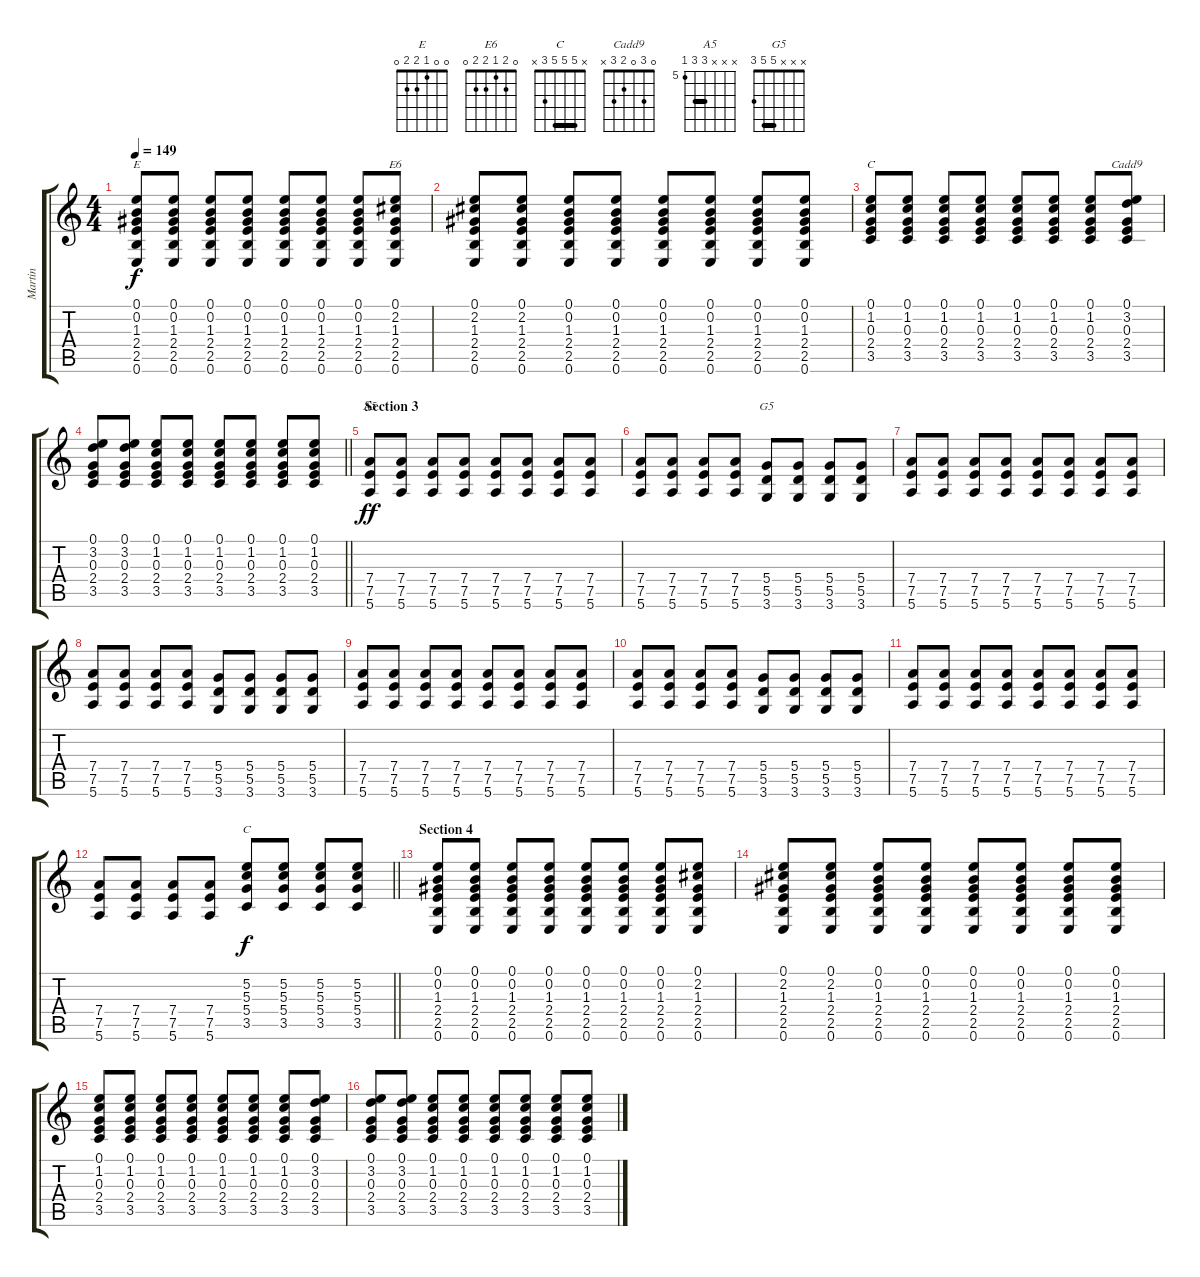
\track ("Martin" "Martin") {instrument overdrivenguitar}
\staff {score tabs}
\tuning (E4 B3 G3 D3 A2 E2) {hide}
\chord ("E" 0 0 1 2 2 0)
\chord ("E6" 0 2 1 2 2 0)
\chord ("C" 0 1 0 2 3 x)
\chord ("Cadd9" 0 3 0 2 3 x)
\chord ("A5" x x x 7 7 5) {firstfret 5 barre 7}
\chord ("G5" x x x 5 5 3) {barre 5}
\chord ("C" x 5 5 5 3 x) {barre 5}
\ts (4 4)
\tempo 149
\clef g2
\ks c
(0.1 0.2 1.3 2.4 2.5 0.6).8{ch "E" dy f} (0.1 0.2 1.3 2.4 2.5 0.6).8 (0.1 0.2 1.3 2.4 2.5 0.6).8 (0.1 0.2 1.3 2.4 2.5 0.6).8 (0.1 0.2 1.3 2.4 2.5 0.6).8 (0.1 0.2 1.3 2.4 2.5 0.6).8 (0.1 0.2 1.3 2.4 2.5 0.6).8 (0.1 2.2 1.3 2.4 2.5 0.6).8{ch "E6"} |
(0.1 2.2 1.3 2.4 2.5 0.6).8 (0.1 2.2 1.3 2.4 2.5 0.6).8 (0.1 0.2 1.3 2.4 2.5 0.6).8 (0.1 0.2 1.3 2.4 2.5 0.6).8 (0.1 0.2 1.3 2.4 2.5 0.6).8 (0.1 0.2 1.3 2.4 2.5 0.6).8 (0.1 0.2 1.3 2.4 2.5 0.6).8 (0.1 0.2 1.3 2.4 2.5 0.6).8 |
(0.1 1.2 0.3 2.4 3.5).8{ch "C"} (0.1 1.2 0.3 2.4 3.5).8 (0.1 1.2 0.3 2.4 3.5).8 (0.1 1.2 0.3 2.4 3.5).8 (0.1 1.2 0.3 2.4 3.5).8 (0.1 1.2 0.3 2.4 3.5).8 (0.1 1.2 0.3 2.4 3.5).8 (0.1 3.2 0.3 2.4 3.5).8{ch "Cadd9"} |
\barLineRight lightlight
(0.1 3.2 0.3 2.4 3.5).8 (0.1 3.2 0.3 2.4 3.5).8 (0.1 1.2 0.3 2.4 3.5).8 (0.1 1.2 0.3 2.4 3.5).8 (0.1 1.2 0.3 2.4 3.5).8 (0.1 1.2 0.3 2.4 3.5).8 (0.1 1.2 0.3 2.4 3.5).8 (0.1 1.2 0.3 2.4 3.5).8 |
\section ("" "Section 3")
(7.4 7.5 5.6).8{ch "A5" dy ff} (7.4 7.5 5.6).8 (7.4 7.5 5.6).8 (7.4 7.5 5.6).8 (7.4 7.5 5.6).8 (7.4 7.5 5.6).8 (7.4 7.5 5.6).8 (7.4 7.5 5.6).8 |
(7.4 7.5 5.6).8 (7.4 7.5 5.6).8 (7.4 7.5 5.6).8 (7.4 7.5 5.6).8 (5.4 5.5 3.6).8{ch "G5"} (5.4 5.5 3.6).8 (5.4 5.5 3.6).8 (5.4 5.5 3.6).8 |
(7.4 7.5 5.6).8 (7.4 7.5 5.6).8 (7.4 7.5 5.6).8 (7.4 7.5 5.6).8 (7.4 7.5 5.6).8 (7.4 7.5 5.6).8 (7.4 7.5 5.6).8 (7.4 7.5 5.6).8 |
(7.4 7.5 5.6).8 (7.4 7.5 5.6).8 (7.4 7.5 5.6).8 (7.4 7.5 5.6).8 (5.4 5.5 3.6).8 (5.4 5.5 3.6).8 (5.4 5.5 3.6).8 (5.4 5.5 3.6).8 |
(7.4 7.5 5.6).8 (7.4 7.5 5.6).8 (7.4 7.5 5.6).8 (7.4 7.5 5.6).8 (7.4 7.5 5.6).8 (7.4 7.5 5.6).8 (7.4 7.5 5.6).8 (7.4 7.5 5.6).8 |
(7.4 7.5 5.6).8 (7.4 7.5 5.6).8 (7.4 7.5 5.6).8 (7.4 7.5 5.6).8 (5.4 5.5 3.6).8 (5.4 5.5 3.6).8 (5.4 5.5 3.6).8 (5.4 5.5 3.6).8 |
(7.4 7.5 5.6).8 (7.4 7.5 5.6).8 (7.4 7.5 5.6).8 (7.4 7.5 5.6).8 (7.4 7.5 5.6).8 (7.4 7.5 5.6).8 (7.4 7.5 5.6).8 (7.4 7.5 5.6).8 |
\barLineRight lightlight
(7.4 7.5 5.6).8 (7.4 7.5 5.6).8 (7.4 7.5 5.6).8 (7.4 7.5 5.6).8 (5.2 5.3 5.4 3.5).8{ch "C" dy f} (5.2 5.3 5.4 3.5).8 (5.2 5.3 5.4 3.5).8 (5.2 5.3 5.4 3.5).8 |
\section ("" "Section 4")
(0.1 0.2 1.3 2.4 2.5 0.6).8 (0.1 0.2 1.3 2.4 2.5 0.6).8 (0.1 0.2 1.3 2.4 2.5 0.6).8 (0.1 0.2 1.3 2.4 2.5 0.6).8 (0.1 0.2 1.3 2.4 2.5 0.6).8 (0.1 0.2 1.3 2.4 2.5 0.6).8 (0.1 0.2 1.3 2.4 2.5 0.6).8 (0.1 2.2 1.3 2.4 2.5 0.6).8 |
(0.1 2.2 1.3 2.4 2.5 0.6).8 (0.1 2.2 1.3 2.4 2.5 0.6).8 (0.1 0.2 1.3 2.4 2.5 0.6).8 (0.1 0.2 1.3 2.4 2.5 0.6).8 (0.1 0.2 1.3 2.4 2.5 0.6).8 (0.1 0.2 1.3 2.4 2.5 0.6).8 (0.1 0.2 1.3 2.4 2.5 0.6).8 (0.1 0.2 1.3 2.4 2.5 0.6).8 |
(0.1 1.2 0.3 2.4 3.5).8 (0.1 1.2 0.3 2.4 3.5).8 (0.1 1.2 0.3 2.4 3.5).8 (0.1 1.2 0.3 2.4 3.5).8 (0.1 1.2 0.3 2.4 3.5).8 (0.1 1.2 0.3 2.4 3.5).8 (0.1 1.2 0.3 2.4 3.5).8 (0.1 3.2 0.3 2.4 3.5).8 |
(0.1 3.2 0.3 2.4 3.5).8 (0.1 3.2 0.3 2.4 3.5).8 (0.1 1.2 0.3 2.4 3.5).8 (0.1 1.2 0.3 2.4 3.5).8 (0.1 1.2 0.3 2.4 3.5).8 (0.1 1.2 0.3 2.4 3.5).8 (0.1 1.2 0.3 2.4 3.5).8 (0.1 1.2 0.3 2.4 3.5).8
